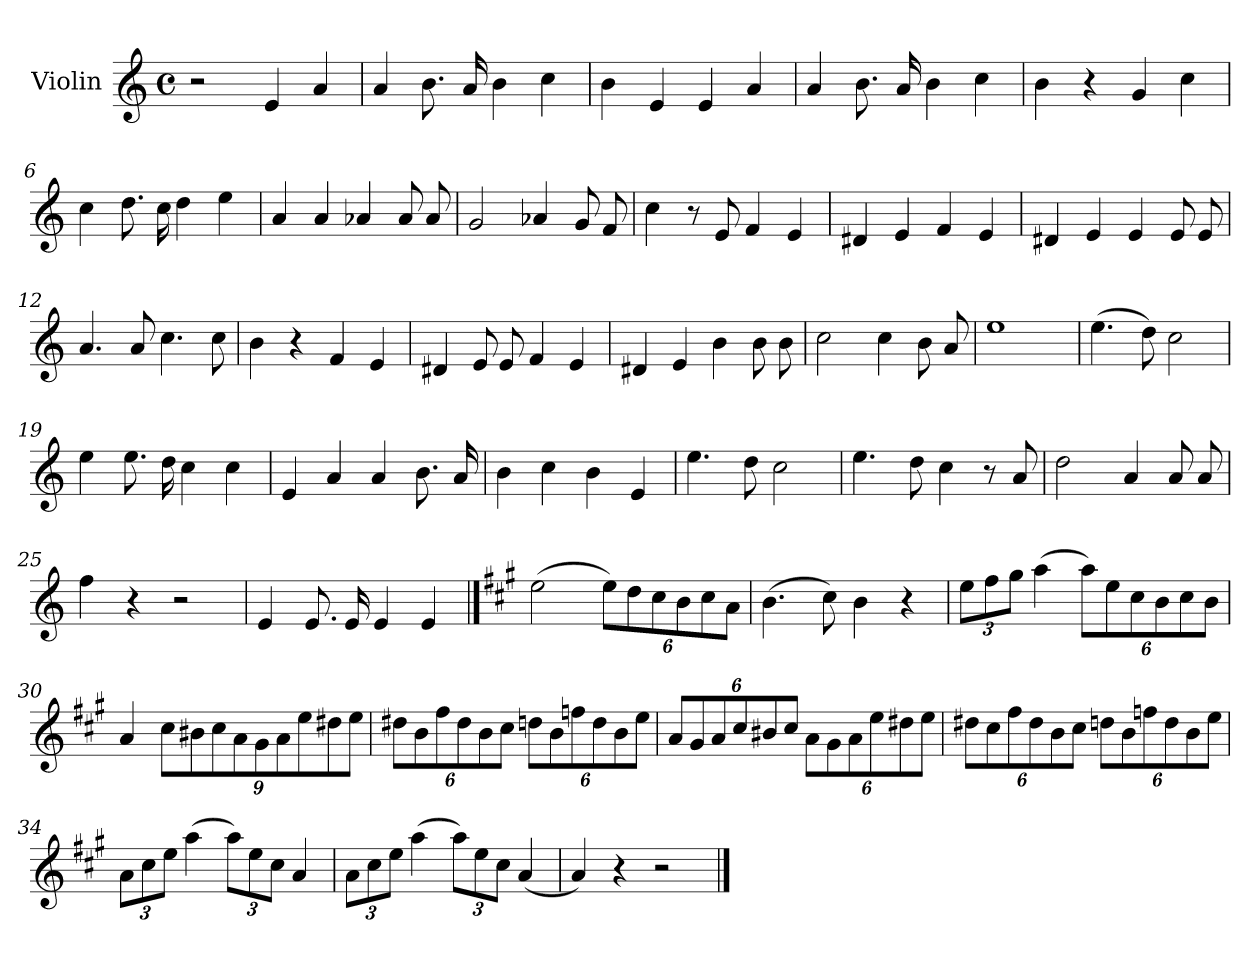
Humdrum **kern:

**kern	**dynam
*part1	*part1
*staff1	*staff1
*I"Violin	*
*I'Vln.	*
*clefG2	*
*M4/4	*
*met(c)	*
=1	=1
!	!LO:DY:a
2r	Allegro non troppo.
4e/	.
4a/	.
=2	=2
4a/	.
(<8.b\	.
16a/	.
4b\	.
4cc\	.
=3	=3
4b\	.
4e/	.
4e/	.
4a/	.
=4	=4
4a/	.
(<8.b\	.
16a/	.
4b\	.
4cc\	.
=5	=5
4b\	.
4r	.
4g/	.
4cc\	.
!!LO:LB:g=z
=6	=6
4cc\	.
(<8.dd\	.
16cc\	.
4dd\	.
4ee\	.
=7	=7
4a/	.
4a/	.
4a-X/	.
8a-/	.
8a-/	.
=8	=8
2g/	.
4a-X/	.
8g/	.
8f/	.
=9	=9
4cc\	.
8r	.
8e/	.
4f/	.
4e/	.
=10	=10
4d#X/	.
4e/	.
4f/	.
4e/	.
!!LO:LB:g=z
=11	=11
4d#X/	.
4e/	.
4e/	.
8e/	.
8e/	.
=12	=12
4.a/	.
8a/	.
4.cc\	.
8cc\	.
=13	=13
4b\	.
4r	.
4f/	.
4e/	.
=14	=14
4d#X/	.
8e/	.
8e/	.
4f/	.
4e/	.
=15	=15
4d#X/	.
4e/	.
4b\	.
8b\	.
8b\	.
=16	=16
2cc\	.
4cc\	.
8b\	.
8a/	.
!!LO:LB:g=z
=17	=17
1ee	.
=18	=18
(>4.ee\	.
8dd\)	.
2cc\	.
=19	=19
4ee\	.
8.ee\	.
16dd\	.
4cc\	.
4cc\	.
=20	=20
4e/	.
4a/	.
4a/	.
(<8.b\	.
16a/	.
=21	=21
4b\	.
4cc\	.
4b\	.
4e/	.
=22	=22
4.ee\	.
8dd\	.
2cc\	.
!!LO:LB:g=z
=23	=23
4.ee\	.
8dd\	.
4cc\	.
8r	.
8a/	.
=24	=24
2dd\	.
4a/	.
8a/	.
8a/	.
=25	=25
4ff\	.
4r	.
2r	.
=26	=26
4e/	.
8.e/	.
16e/	.
4e/	.
4e/	.
==27	==27
*k[f#c#g#]	*
(>2ee\	.
*Xbrackettup	*
12eeL)	.
12dd	.
12cc#	.
12b	.
12cc#	.
12aJ	.
!!LO:LB:g=z
=28	=28
(>4.b\	.
8cc#\)	.
4b\	.
4r	.
=29	=29
12eeL	.
12ff#	.
12gg#J	.
(>4aa\	.
12aaL)	.
12ee	.
12cc#	.
12b	.
12cc#	.
12bJ	.
=30	=30
4a/	.
12cc#L	.
12b#X	.
12cc#	.
12a	.
12g#	.
12a	.
12ee	.
12dd#X	.
12eeJ	.
=31	=31
12dd#XL	.
12b	.
12ff#	.
12dd#	.
12b	.
12cc#J	.
12ddnL	.
12b	.
12ffn	.
12dd	.
12b	.
12eeJ	.
!!LO:LB:g=z
=32	=32
12aL	.
12g#	.
12a	.
12cc#	.
12b#X	.
12cc#J	.
12aL	.
12g#	.
12a	.
12ee	.
12dd#X	.
12eeJ	.
=33	=33
12dd#XL	.
12cc#	.
12ff#	.
12dd#	.
12b	.
12cc#J	.
12ddnL	.
12b	.
12ffn	.
12dd	.
12b	.
12eeJ	.
=34	=34
12aL	.
12cc#	.
12eeJ	.
(>4aa\	.
12aaL)	.
12ee	.
12cc#J	.
4a/	.
!!LO:LB:g=z
=35	=35
12aL	.
12cc#	.
12eeJ	.
(>4aa\	.
12aaL)	.
12ee	.
12cc#J	.
(<4a/	.
=36	=36
4a/)	.
4r	.
2r	.
==	==
*-	*-
